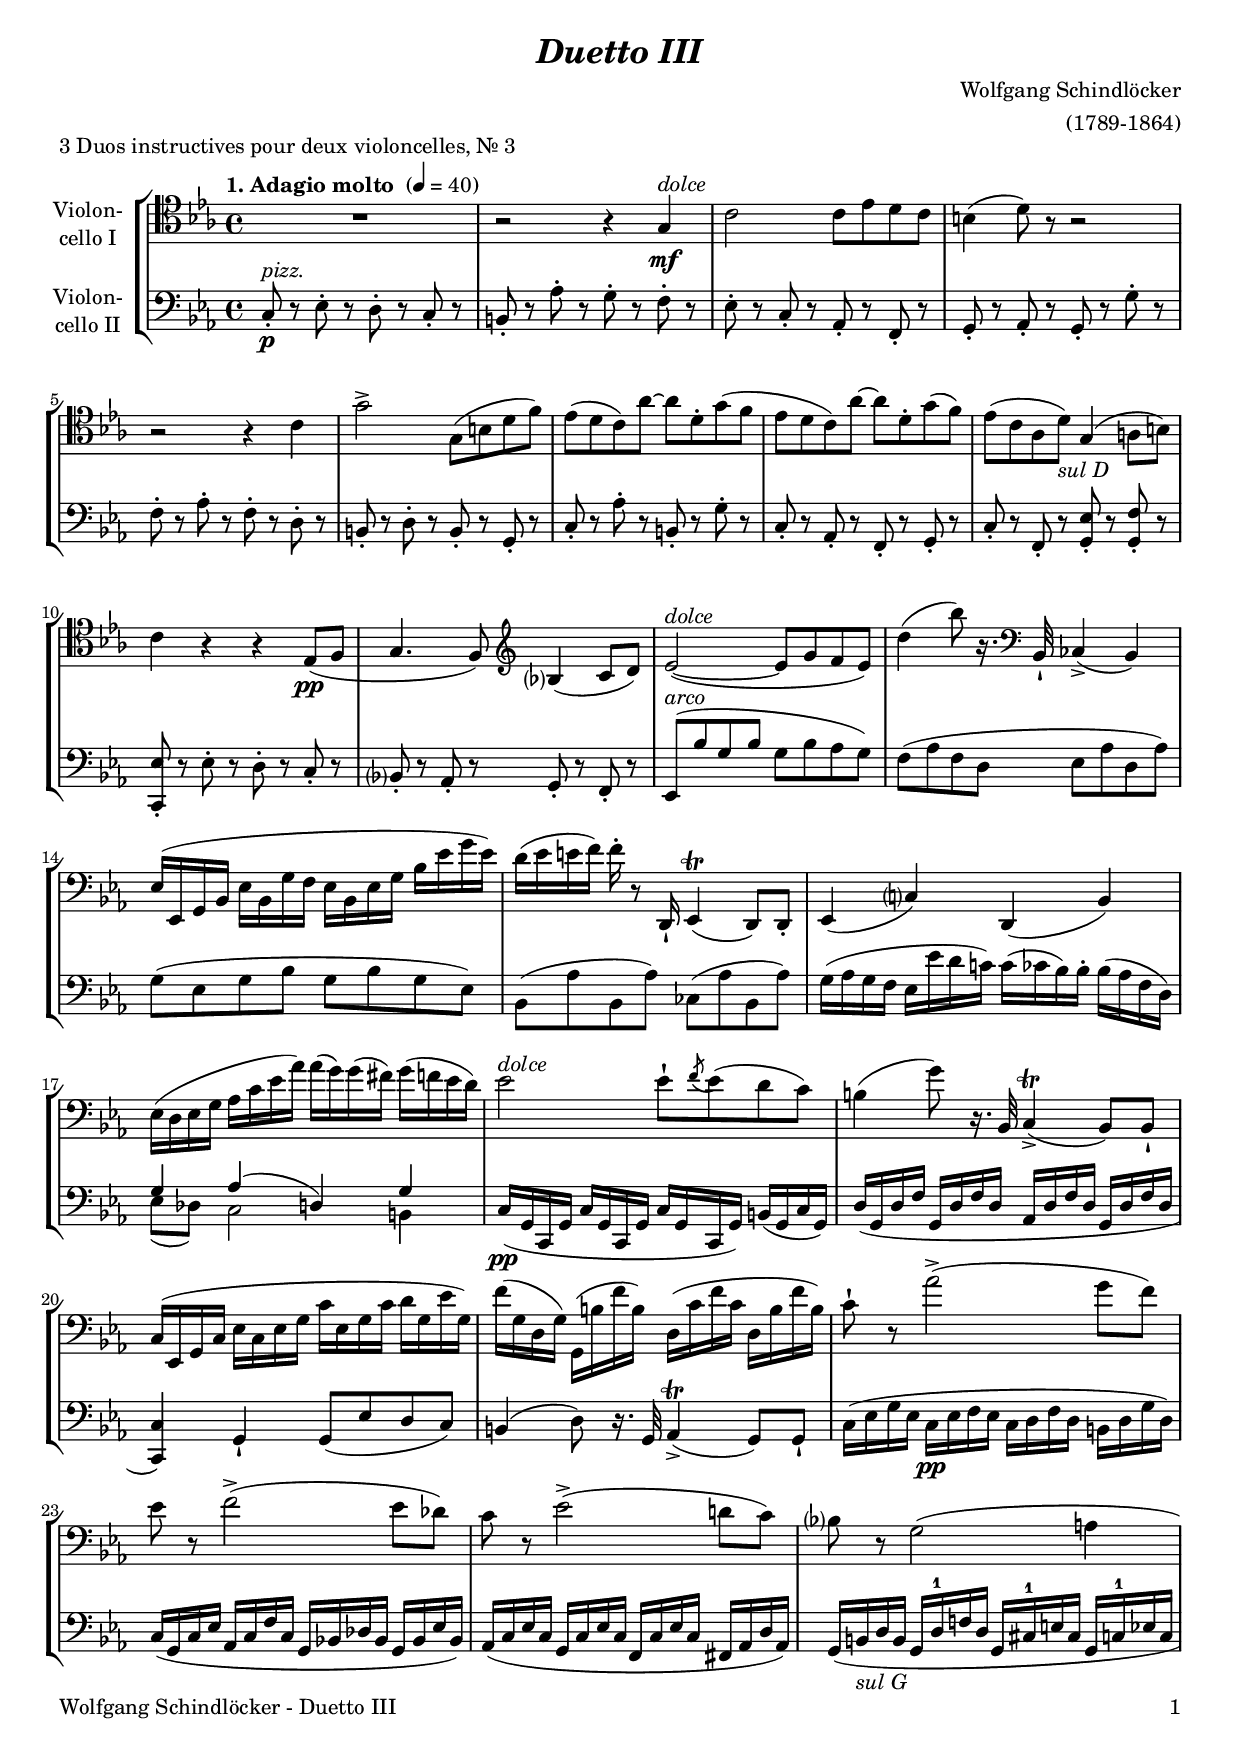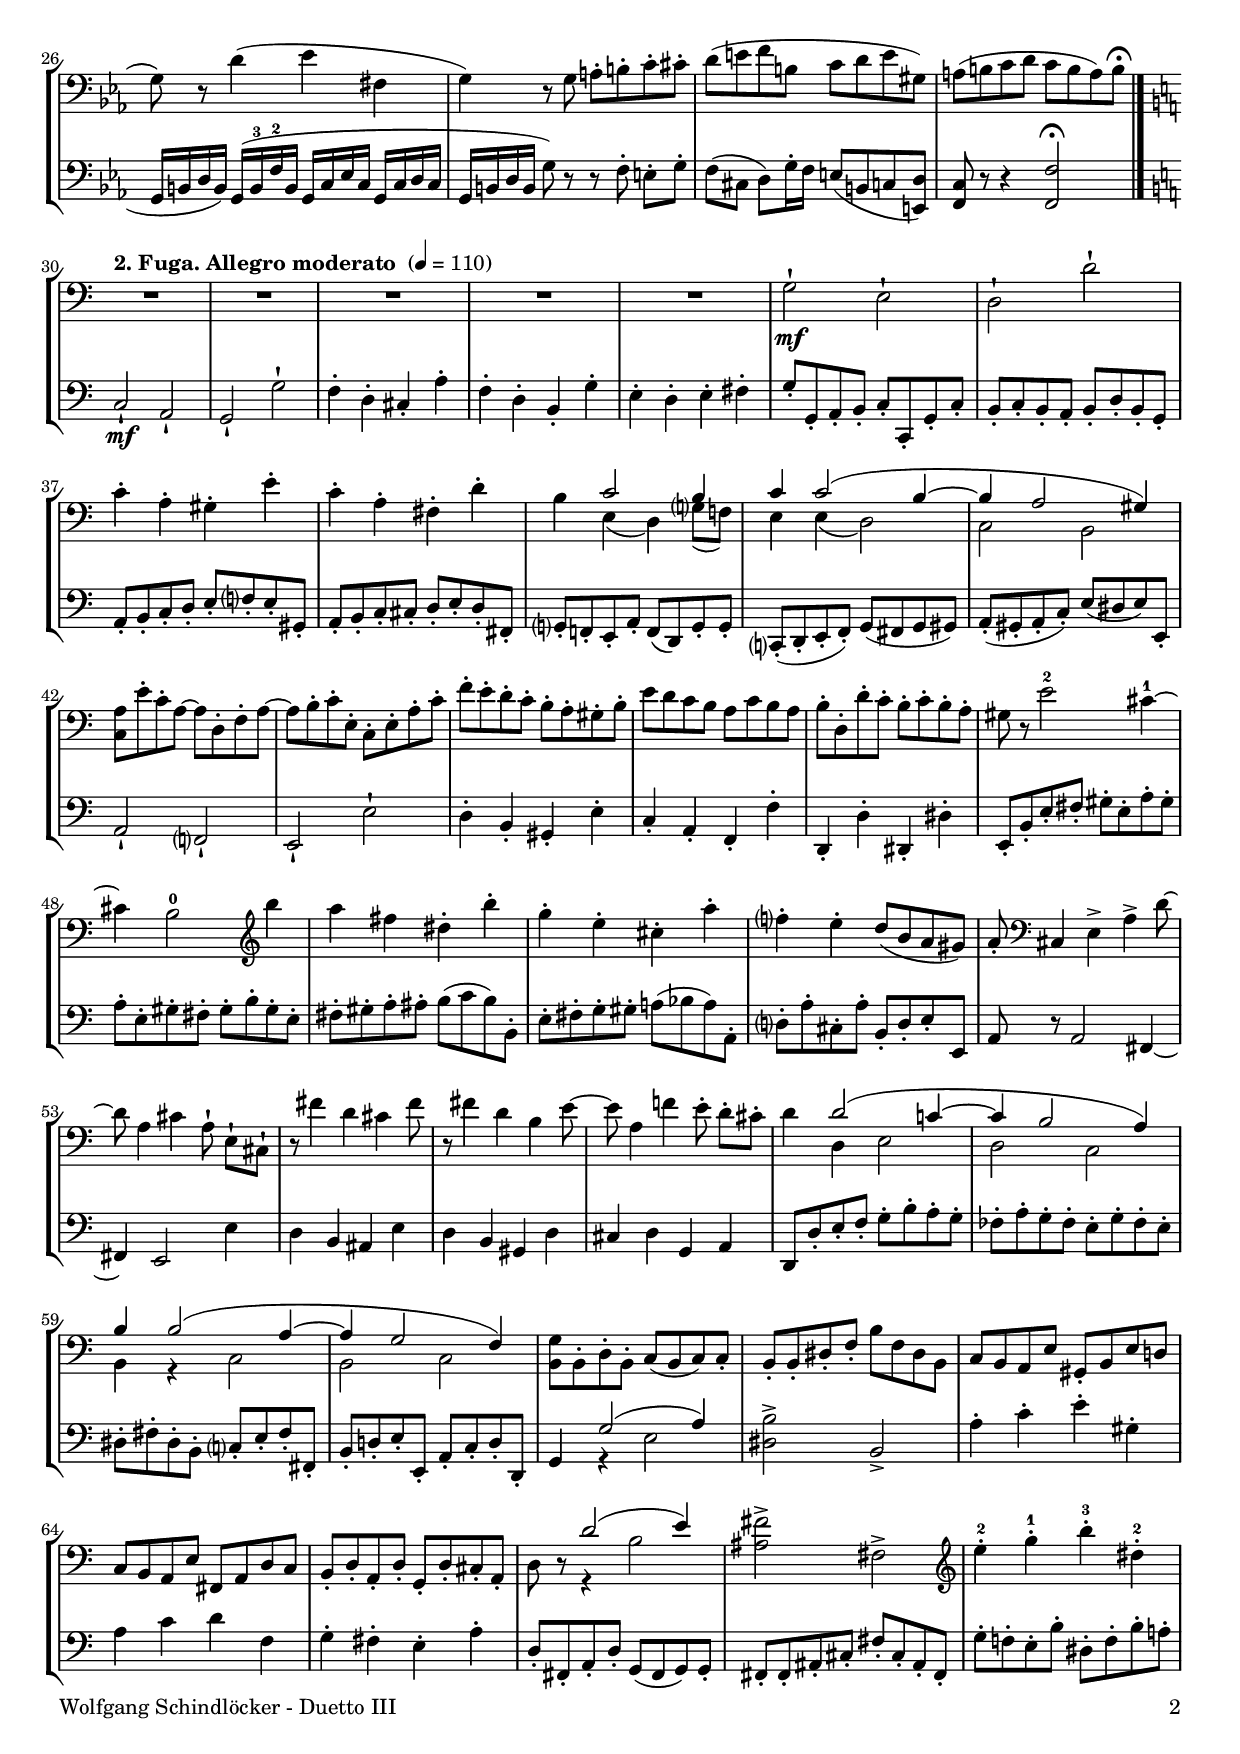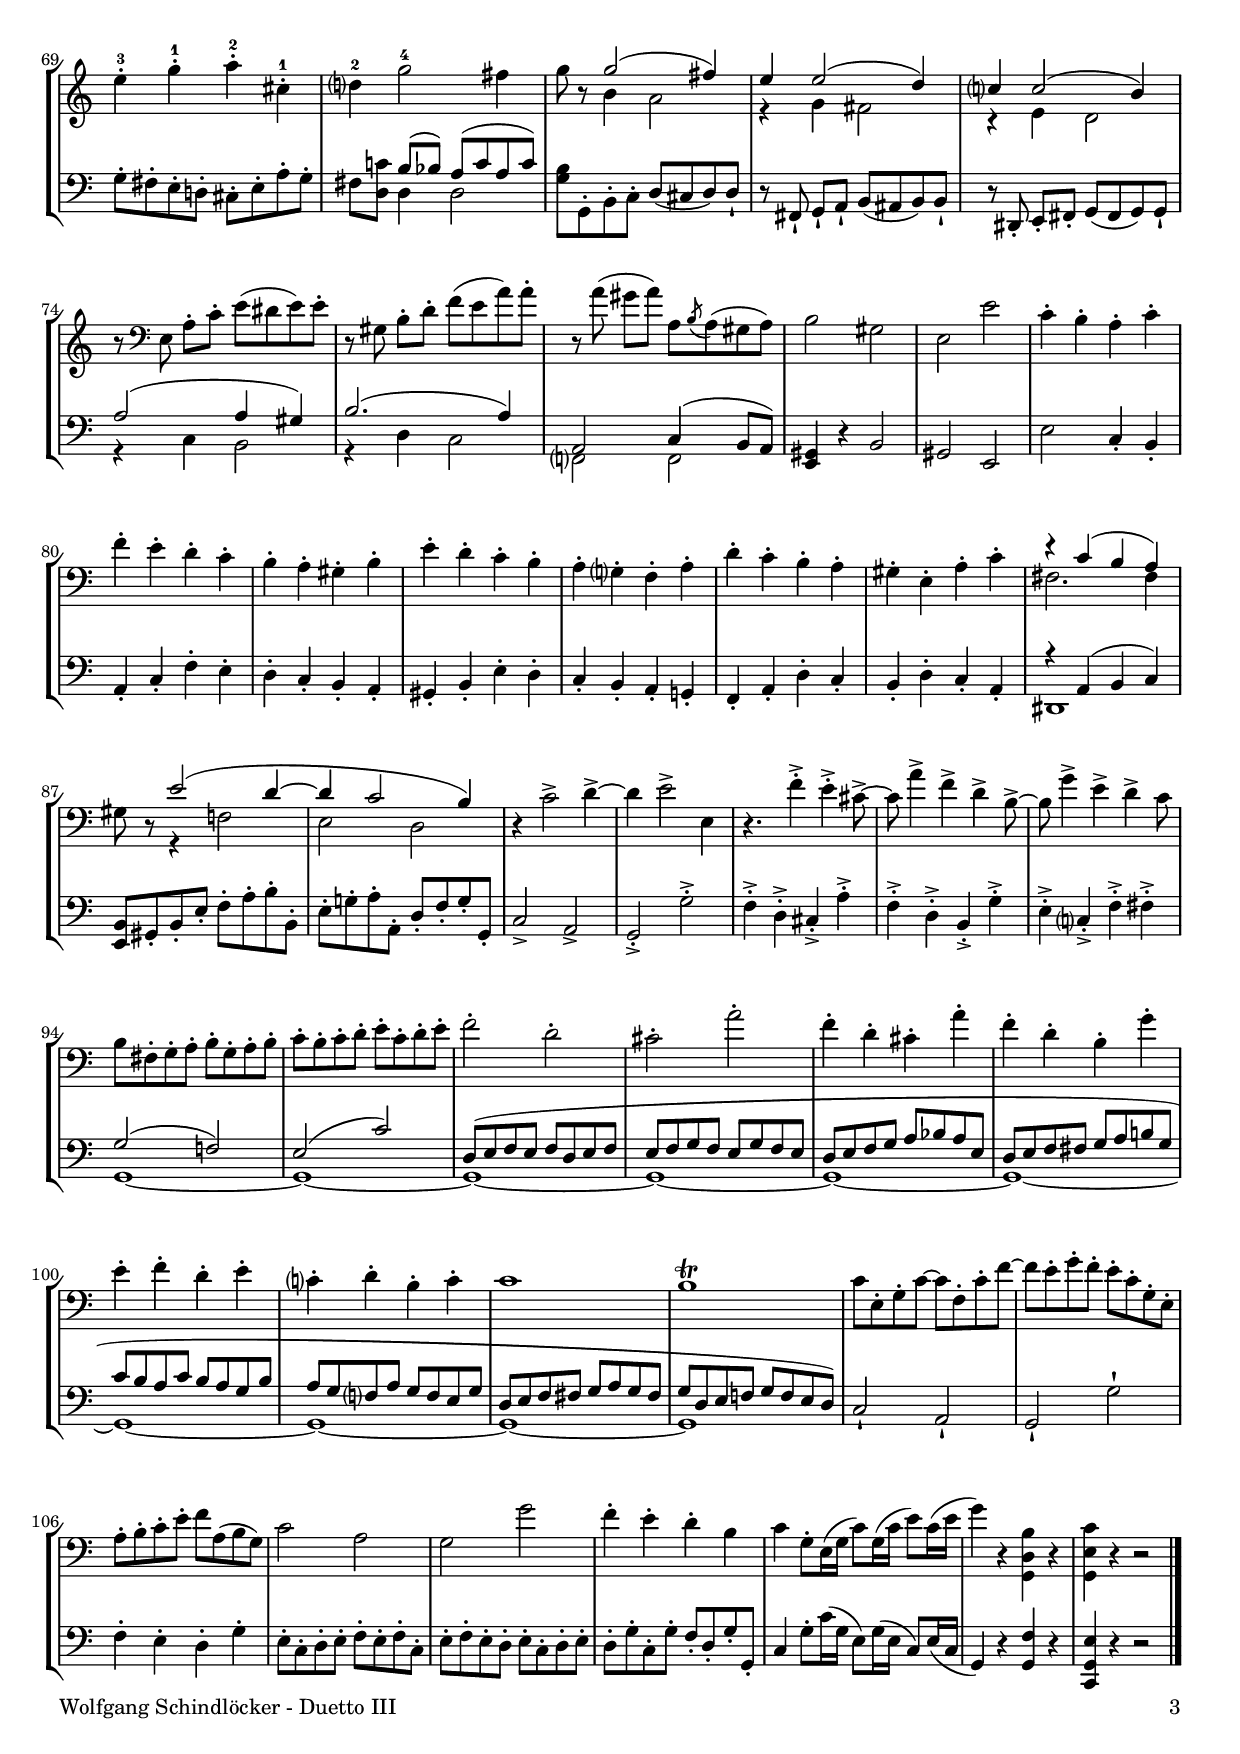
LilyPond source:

\version "2.22.2"
\include "deutsch.ly"
  
#(set-global-staff-size 18.4)

\header {
  title     = \markup \bold \italic "Duetto III"
  composer  = "Wolfgang Schindlöcker"
  arranger  = "(1789-1864)"
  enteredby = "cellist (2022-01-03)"
  piece     = "3 Duos instructives pour deux violoncelles, Nr. 3"
}

voiceconsts = {
  \key c \minor
  \time 4/4
  \clef "bass"
  \compressEmptyMeasures
%  \numericTimeSignature
  % Set default beaming for all staves
%  \set Timing.beamExceptions = #'()
%  \set Timing.baseMoment     = #(ly:make-moment 1 4)
%  \set Timing.beatStructure  = #'(1 1 1)
}

micl = "clarinet"
mifl = "flute"
miob = "oboe"
mifh = "french horn"
misx = "tenor sax"
mipz = "pizzicato strings"
mist = "string ensemble 1"
miba = "cello"

introa = {        \tempo "1. Adagio molto "  4=40 }
introb = { \break \tempo "2. Fuga. Allegro moderato " 4=110 \key c \major }

arco = \markup \italic "arco"
dolc = \markup \italic "dolce"
pizz = \markup \italic "pizz."
suld = \markup \italic "sul D"
sulg = \markup \italic "sul G"

va = \relative c' {
  \voiceconsts
  \clef "tenor"
  
  \introa
  R1
  r2 r4 g^\dolc\mf
  c2 c8 es d c

  h4( d8) r r2
  r r4 c
  g'2-> g,8( h d f)
  es( d c) as'~ as d,-. g( f

  es d c) as'~ as d,-. g( f)
  es( c as d)_\suld g,4( a8 h)
  c4 r r es,8(\pp f
  g4. f8) \clef "treble" b?4( c8 d)

  es2(~^\dolc es8 g f es)
  d'4( b'8) r16. \clef "bass" b,,,32-! ces4(-> b)
  es16( es, g b es b g' f es b es g b es g es)

  d( es e f) f-. r8 d,,16-! es4(\trill d8) d-.
  es4( c'?) d,( b')
  es16( d es g as c es as) as( g) g( fis) g( f es d)

  es2^\dolc es8[-! \acciaccatura f es( d c)]
  h4( g'8) r16. b,,32 c4(->\trill b8) b-!
  c16( es, g c es c es g c es, g c d g, es' g,)

  f'( g, d g) g,( h' f' h,) d,( c' f c d, h' f' h,)
  c8-! r as'2(-> g8 f)

  es r f2(-> es8 des)
  c r es2(-> d!8 c)

  b? r g2( a4
  g8) r d'4( es fis,
  g) r8 g a-. h-. c-. cis-.
  d( e f h, c d e gis,)
  a( h c d c h a) h\fermata \bar "|."

  \introb
  R1*5
  g2-!\mf e-!

  d-! d'-!
  c4-. a-. gis-. e'-.
  c-. a-. fis-. d'-.
  h << {
    c2 h4
    c c2( h4~
    h a2 gis4)
  } \\ {
    e( d) g?8( f!)
    e4 e( d2)
    c h
  } >>
  <c a'>8 e'-. c-. a~ a d,-. f-. a~
  a h-. c-. e,-. c-. e-. a-. c-.
  f-. e-. d-. c-. h-. a-. gis-. h-.
  e d c h a c h a
  h-. d,-. d'-. c-. h-. c-. h-. a-.

  gis r e'2-2 cis4~-1
  cis h2-0 \clef "treble" h''4
  a fis dis-. h'-.
  g-. e-. cis-. a'-.
  f?-. e-. d8( h a gis)
  a-. \clef "bass" cis,,4 e-> a-> d8~

  d a4 cis a8-! e[-! cis]-!
  r fis'4 d cis fis8
  r fis4 d h e8~
  e a,4 f'! e8-. d[-. cis]-.
  d4 << {
    d2( c!4~
    c h2 a4)
    h h2( a4~
    a g2 f4)
  } \\ {
    d e2
    d c
    h4 r c2
    h c
  } >>
  <h g'>8 h-. d-. h-. c( h c) c-.
  h-. h-. dis-. f-. h f dis h
  c h a e' gis,-. h e d!

  c h a e' fis, a d c
  h-. d-. a-. d-. g,-. d'-. cis-. a-.
  d r << { d'2( e4) } \\ { r h2 } >>
  <ais fis'>-> fis-> \clef "treble"
  e''4-.-2 g-.-1 h-.-3 dis,-.-2

  e-.-3 g-.-1 a-.-2 cis,-.-1
  d?-2 g2-4 fis4
  g8 r << {
    g2( fis4)
    e e2( d4)
    c? c2( h4)
  } \\ {
    h a2
    r4 g fis2
    r4 e d2
  } >>
  r8 \clef "bass" e, a[-. c]-. e( dis e) e-.

  r gis, h[-. d]-. f( e a) a-.
  r a( gis[ a]) a,[ \acciaccatura h a( gis a)]
  h2 gis
  e e'
  c4-. h-. a-. c-.
  f-. e-. d-. c-.
  h-. a-. gis-. h-.

  e-. d-. c-. h-.
  a-. g?-. f-. a-.
  d-. c-. h-. a-.
  gis-. e-. a-. c-.
  << { r c( h a) } \\ { fis2. fis4 } >>
  gis8 r << {
    e'2( d4~
    d c2 h4)
  } \\ {
    r4 f!2
    e d
  } >>

  r4 c'2-> d4~->
  d e2-> e,4
  r4. f'4-.-> e-.-> cis8~->
  cis a'4-> f-> d-> h8~->
  h g'4-> e-> d-> c8
  h fis-. g-. a-. h-. g-. a-. h-.
  c-. h-. c-. d-. e-. c-. d-. e-.

  f2-. d-.
  cis-. a'-.
  f4-. d-. cis-. a'-.
  f-. d-. h-. g'-.
  e-. f-. d-. e-.
  c?-. d-. h-. c-.

  c1
  h\trill
  c8 e,-. g-. c~ c f,-. c'-. f~
  f e-. g-. f-. e-. c-. g-. e-.
  a-. h-. c-. e-. f a,( h g)
  c2 a

  g g'
  f4-. e-. d-. h
  c g8-. e16( g c8) g16( c e8) c16( e
  g4) r <g,, d' h'> r
  <g e' c'> r r2 \bar "|."
}

vb = \relative c {
  \voiceconsts
  
  \introa
  c8-.^\pizz\p r es-. r d-. r c-. r
  h-. r as'-. r g-. r f-. r
  es-. r c-. r as-. r f-. r

  g-. r as-. r g-. r g'-. r
  f-. r as-. r f-. r d-. r
  h-. r d-. r h-. r g-. r
  c-. r as'-. r h,-. r g'-. r

  c,-. r as-. r f-. r g-. r
  c-. r f,-. r <g es'>-. r <g f'>-. r
  <c, es'>-. r es'-. r d-. r c-. r
  b?-. r as-. r g-. r f-. r
  
  \set Staff.midiInstrument = \miba
  es(^\arco b'' g b g b as g)
  f( as f d es as d, as')
  g( es g b g b g es)

  b( as' b, as') ces,( as' b, as')
  g16( as g f es es' d c!) c( ces b) b-. b( as f d)
  << { g4 as( d,) g } \\ { es8( des) c2 h4 } >>

  c16(\pp g c, g' c g c, g' c g c, g') h( g c g)
  d'( g, d' f g, d' f d as d f d g, d' f d
  <c, c'>4) g'-! g8( es' d c)
  h4( d8) r16. g,32 as4(->\trill g8) g-!
  c16( es g es c\pp es f es c d f d h d g d)

  c( g c es as, c f c g b! des b g b es b)
  as( c es c g c es c f, c' es c fis, as d as)

  g( h_\sulg d h g d'-1 f! d g, cis-1 e cis g c-1 es c
  g h d h) g( h-3 f'-2 h, g c es c g c d c
  g h d h g'8) r r f-. e[-. g]-.
  f( cis d) g16-. f e8( h c <e, d'>)
  <f c'> r r4 <f f'>2\fermata \bar "|."

  \introb
  c'-!\mf a-!
  g-! g'-!
  f4-. d-. cis-. a'-.
  f-. d-. h-. g'-.
  e-. d-. e-. fis-.
  g8-. g,-. a-. h-. c-. c,-. g'-. c-.

  h-. c-. h-. a-. h-. d-. h-. g-.
  a-. h-. c-. d-. e-. f?-. e-. gis,-.
  a-. h-. c-. cis-. d-. e-. d-. fis,-.
  g?-. f!-. e-. a-. f( d) g-. g-.
  c,?(-. d-. e-. f)-. g( fis g gis)

  a(-. gis-. a-. c)-. e( dis e) e,-.
  a2-! f?-!
  e-! e'-!
  d4-. h-. gis-. e'-.
  c-. a-. f-. f'-.
  d,-. d'-. dis,-. dis'-.

  e,8-. h'-. e-. fis-. gis-. e-. a-. gis-.
  a-. e-. gis-. fis-. gis-. h-. gis-. e-.
  fis-. gis-. a-. ais-. h( c h) h,-.
  e-. fis-. g-. gis-. a!( b a) a,-.
  d?-. a'-. cis,-. a'-. h,-. d-. e-. e,
  a r a2 fis4~

  fis e2 e'4
  d h ais e'
  d h gis d'
  cis d g, a
  d,8 d'-. e-. f-. g-. h-. a-. g-.

  fes-. a-. g-. fes-. e-. g-. fes-. e-.
  dis-. fis-. dis-. h-. c?-. e-. fis-. fis,-.
  h-. d!-. e-. e,-. a-. c-. d-. d,-.
  g4 << { g'2( a4) } \\ { r e2 } >>
  <dis h'>-> h->
  a'4-. c-. e-. gis,-.

  a c d f,
  g-. fis-. e-. a-.
  d,8-. fis,-. a-. d-. g,( fis g) g-.
  fis-. fis-. ais-. cis-. fis-. cis-. ais-. fis-.
  g'-. f!-. e-. h'-. dis,-. f-. h-. a!-.

  g-. fis-. e-. d!-. cis-. e-. a-. g-.
  fis <d c'!> << { h'( b) a( c a c) } \\ { d,4 d2 } >>
  <g h>8 g,-. h-. c-. d( cis d) d-!
  r fis,-! g[-! a]-! h( ais h) h-!
  r dis,-. e[-. fis]-. g( fis g) g-!
  << {
    a'2( a4 gis)
    h2.( a4)
    a,2 c4( h8 a)
  } \\ {
    r4 c h2
    r4 d c2
    f,? f
  } >>
  <e gis>4 r h'2
  gis e
  e' c4-. h-.
  a-. c-. f-. e-.
  d-. c-. h-. a-.

  gis-. h-. e-. d-.
  c-. h-. a-. g!-.
  f-. a-. d-. c-.
  h-. d-. c-. a-.
  << { r a( h c) } \\ dis,1 >>
  <e h'>8 gis-. h-. e-. f-. a-. h-. h,-.
  e-. g!-. a-. a,-. d-. f-. g-. g,-.

  c2-> a->
  g-.-> g'-.->
  f4-.-> d-.-> cis-.-> a'-.->
  f-.-> d-.-> h-.-> g'-.->
  e-.-> c?-.-> f-.-> fis-.->
  << {
    g2( f!)
    e( c')

    d,8( e f e f d e f
    e f g f e g f e
    d e f g a b a e
    d e f fis g a h! g
    c h a c h a g h
    a g f? a g f e g

    d e f fis g a g fis
    g d e f! g f e d)
  } \\ {
    g,1~
    g~

    g~
    g~
    g~
    g~
    g~
    g~

    g~
    g
  } >>
  c2-! a-!
  g-! g'-!
  f4-. e-. d-. g-.
  e8-. c-. d-. e-. f-. e-. f-. c-.

  e-. f-. e-. d-. e-. c-. d-. e-.
  d-. g-. c,-. g'-. f-. d-. g-. g,-.
  c4 g'8-. c16( g e8) g16( e c8) e16( c
  g4) r <g f'> r
  <c, g' e'> r r2 \bar "|."
}


music = \new StaffGroup <<
      \new Staff {
	\set Staff.midiInstrument = \miba
	\set Staff.instrumentName = \markup \center-column { "Violon-" "cello I" }
	\transpose c c { \va }
      }

      \new Staff {
	\set Staff.midiInstrument = \mipz
	\set Staff.instrumentName = \markup \center-column { "Violon-" "cello II" }
	\transpose c c { \vb }
      }
>>

\book {
   \paper {
    print-page-number = ##t
    print-first-page-number = ##t
    ragged-last-bottom = ##f
    oddHeaderMarkup = \markup \null
    evenHeaderMarkup = \markup \null
    oddFooterMarkup = \markup {
      \fill-line {
%        \on-the-fly #print-page-number-check-first
        "Wolfgang Schindlöcker - Duetto III" \fromproperty #'page:page-number-string
      }
    }
    evenFooterMarkup = \oddFooterMarkup
  } \score {
    \music
    \layout {}
  }

  \score {
    \unfoldRepeats \music

    \midi {
      \context {
        \Score
      }
    }
  }
}